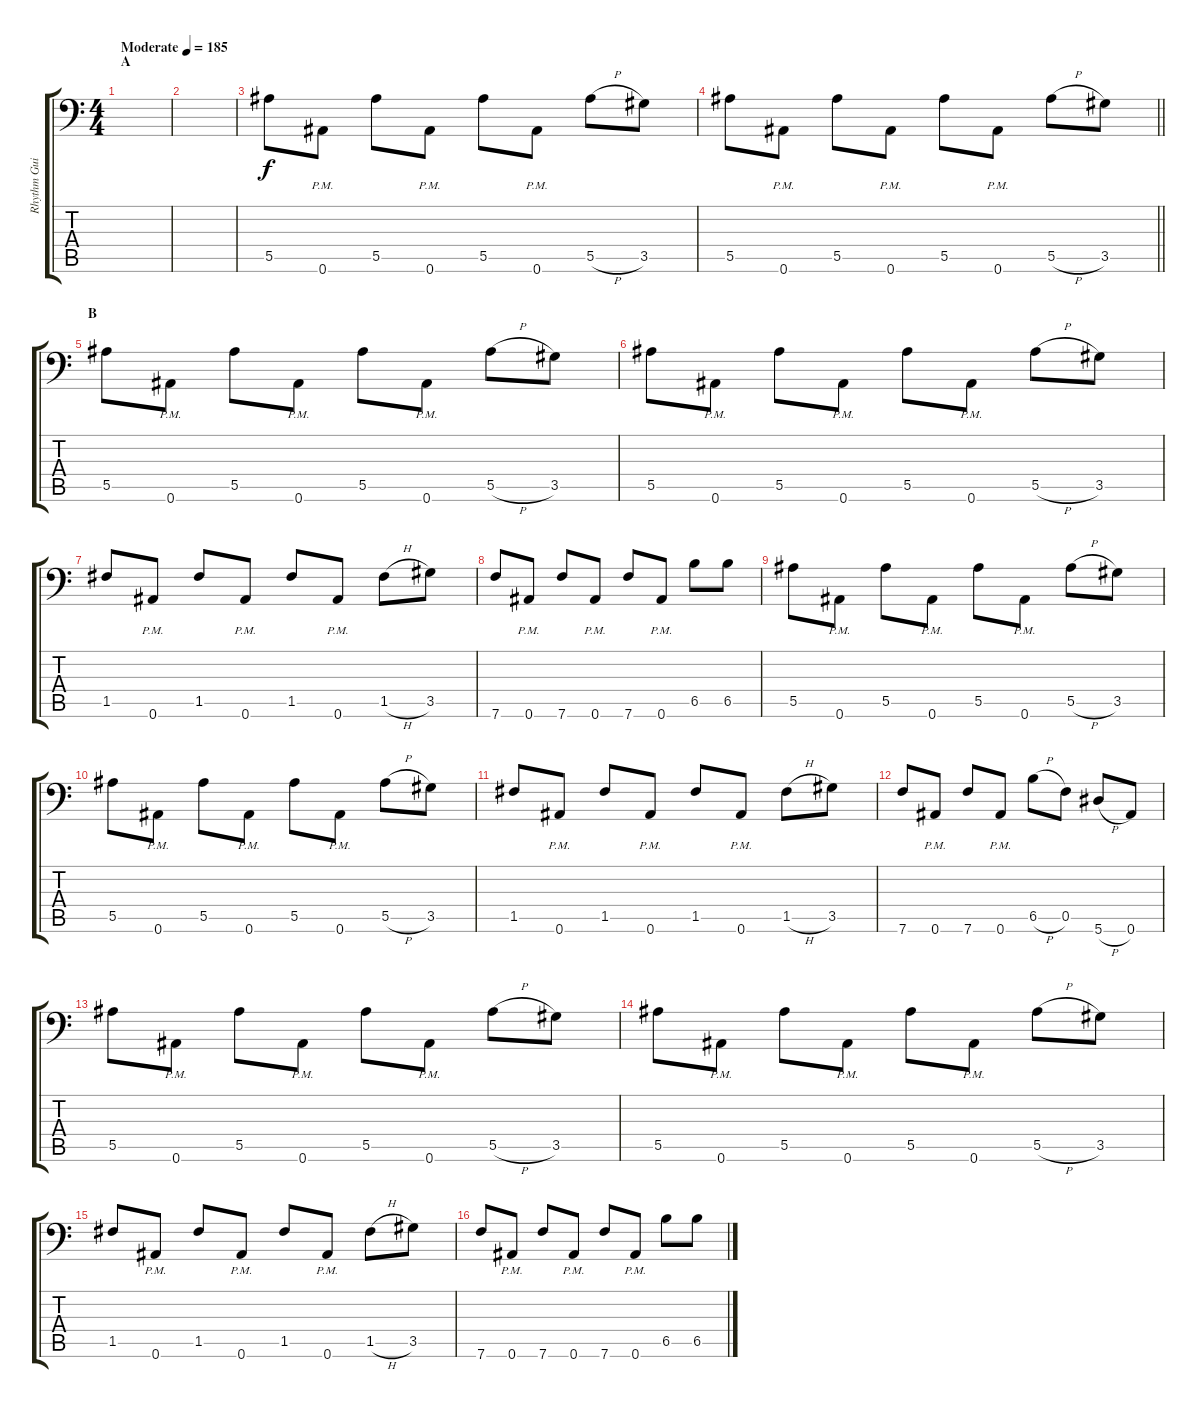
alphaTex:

\track ("Rhythm Guitar: Chris Di Carlo" "Rhythm Gui") {instrument distortionguitar}
\staff {score tabs}
\tuning (C4 G3 Eb3 Bb2 F2 Bb1) {hide}
\ts (4 4)
\section ("" "A")
\tempo (185 "Moderate")
\clef f4
\ks c
|
|
5.5.8 0.6{pm}.8 5.5.8 0.6{pm}.8 5.5.8 0.6{pm}.8 5.5{h}.8 3.5.8 |
\barLineRight lightlight
5.5.8 0.6{pm}.8 5.5.8 0.6{pm}.8 5.5.8 0.6{pm}.8 5.5{h}.8 3.5.8 |
\section ("" "B")
5.5.8 0.6{pm}.8 5.5.8 0.6{pm}.8 5.5.8 0.6{pm}.8 5.5{h}.8 3.5.8 |
5.5.8 0.6{pm}.8 5.5.8 0.6{pm}.8 5.5.8 0.6{pm}.8 5.5{h}.8 3.5.8 |
1.5.8 0.6{pm}.8 1.5.8 0.6{pm}.8 1.5.8 0.6{pm}.8 1.5{h}.8 3.5.8 |
7.6.8 0.6{pm}.8 7.6.8 0.6{pm}.8 7.6.8 0.6{pm}.8 6.5.8 6.5.8 |
5.5.8 0.6{pm}.8 5.5.8 0.6{pm}.8 5.5.8 0.6{pm}.8 5.5{h}.8 3.5.8 |
5.5.8 0.6{pm}.8 5.5.8 0.6{pm}.8 5.5.8 0.6{pm}.8 5.5{h}.8 3.5.8 |
1.5.8 0.6{pm}.8 1.5.8 0.6{pm}.8 1.5.8 0.6{pm}.8 1.5{h}.8 3.5.8 |
7.6.8 0.6{pm}.8 7.6.8 0.6{pm}.8 6.5{h}.8 0.5.8 5.6{h}.8 0.6.8 |
5.5.8 0.6{pm}.8 5.5.8 0.6{pm}.8 5.5.8 0.6{pm}.8 5.5{h}.8 3.5.8 |
5.5.8 0.6{pm}.8 5.5.8 0.6{pm}.8 5.5.8 0.6{pm}.8 5.5{h}.8 3.5.8 |
1.5.8 0.6{pm}.8 1.5.8 0.6{pm}.8 1.5.8 0.6{pm}.8 1.5{h}.8 3.5.8 |
7.6.8 0.6{pm}.8 7.6.8 0.6{pm}.8 7.6.8 0.6{pm}.8 6.5.8 6.5.8
